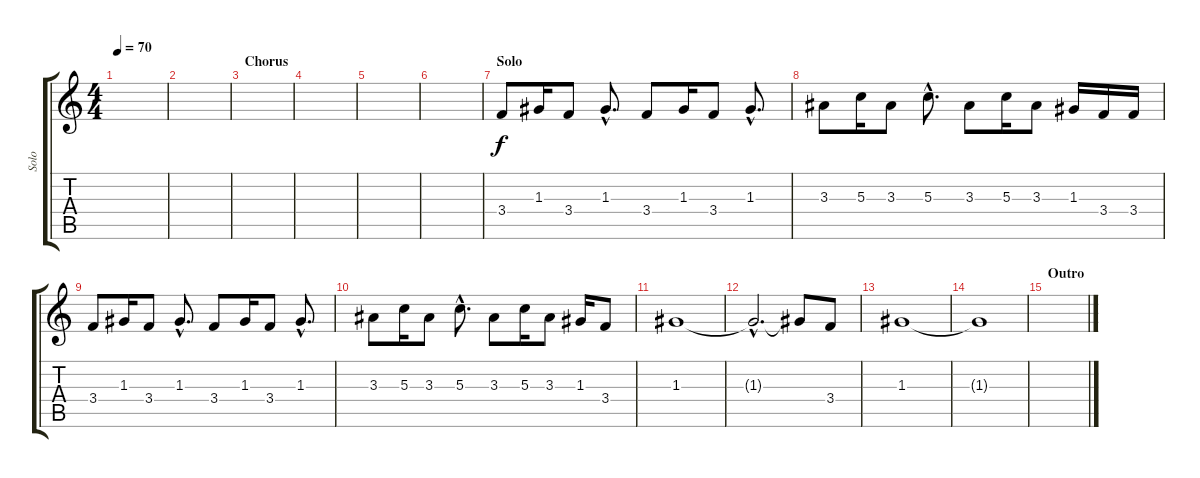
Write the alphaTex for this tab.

\track ("Solo" "Solo") {instrument distortionguitar}
\staff {score tabs}
\tuning (E4 B3 G3 D3 A2 E2) {hide}
\ts (4 4)
\tempo 70
\clef g2
\ks c
|
|
\section ("" "Chorus")
|
|
|
|
\section ("" "Solo")
3.4.8{volume 16} 1.3.16 3.4.8 1.3{hac}.8{d} 3.4.8 1.3.16 3.4.8 1.3{hac}.8{d} |
3.3.8 5.3.16 3.3.8 5.3{hac}.8{d} 3.3.8 5.3.16 3.3.8 1.3.16 3.4.16 3.4.16 |
3.4.8{volume 16} 1.3.16 3.4.8 1.3{hac}.8{d} 3.4.8 1.3.16 3.4.8 1.3{hac}.8{d} |
3.3.8 5.3.16 3.3.8 5.3{hac}.8{d} 3.3.8 5.3.16 3.3.8 1.3.16 3.4.8 |
1.3.1 |
1.3{hac t}.2{d} 1.3{t}.8 3.4.8 |
1.3.1 |
1.3{t}.1 |
\section ("" "Outro")
